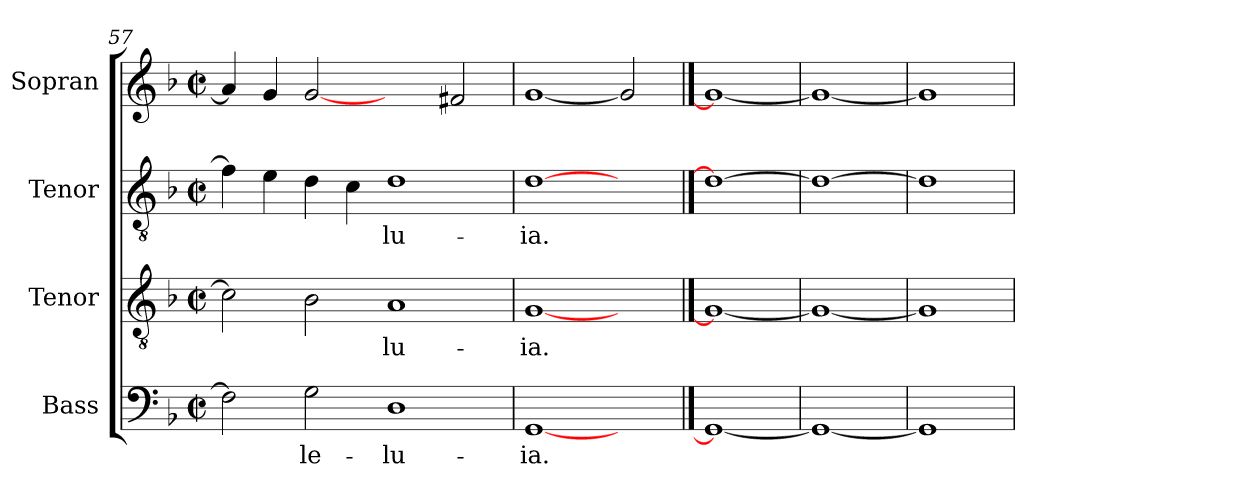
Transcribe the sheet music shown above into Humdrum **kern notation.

**kern	**text	**kern	**text	**kern	**text	**kern
*part4	*part4	*part3	*part3	*part2	*part2	*part1
*staff4	*staff4	*staff3	*staff3	*staff2	*staff2	*staff1
*I"Bass	*	*I"Tenor	*	*I"Tenor	*	*I"Sopran
*	*	*I'Tenor	*	*	*	*
*clefF4	*	*clefGv2	*	*clefGv2	*	*clefG2
*	*	*ITrd7c12	*	*ITrd7c12	*	*
*k[b-]	*	*k[b-]	*	*k[b-]	*	*k[b-]
*F:	*	*F:	*	*F:	*	*F:
*M2/2	*	*M2/2	*	*M2/2	*	*M2/2
*met(c|)	*	*met(c|)	*	*met(c|)	*	*met(c|)
=57	=57	=57	=57	=57	=57	=57
2Fi\]	.	2Ci\]	.	4Fi\]	.	4ai/]
.	.	.	.	4Ei\	.	4gi/
!	!LO:LY:b:color=#000000	!	!	!	!	!
2Gi\	-le-	2BB-i\	.	4Di\	.	[2gi
.	.	.	.	4Ci\	.	.
!	!LO:LY:b:color=#000000	!	!	!	!	!
!	!	!	!LO:LY:b:color=#000000	!	!	!
!	!	!	!	!	!LO:LY:b:color=#000000	!
1Di	-lu-	1AAi	-lu-	1Di	-lu-	2ryy
.	.	.	.	.	.	2f#Xi/
=58	=58	=58	=58	=58	=58	=58
!	!LO:LY:b:color=#000000	!	!	!	!	!
!	!	!	!LO:LY:b:color=#000000	!	!	!
!	!	!	!	!	!LO:LY:b:color=#000000	!
[1GGi	-ia.	[1GGi	-ia.	[1Di	-ia.	[1gi
2ryy	.	2ryy	.	2ryy	.	2gi]
==59	==59	==59	==59	==59	==59	==59
1GGi_	.	1GGi_	.	1Di_	.	1gi_
=60	=60	=60	=60	=60	=60	=60
1GGi_	.	1GGi_	.	1Di_	.	1gi_
=61	=61	=61	=61	=61	=61	=61
1GGi]	.	1GGi]	.	1Di]	.	1gi]
=	=	=	=	=	=	=
*-	*-	*-	*-	*-	*-	*-
